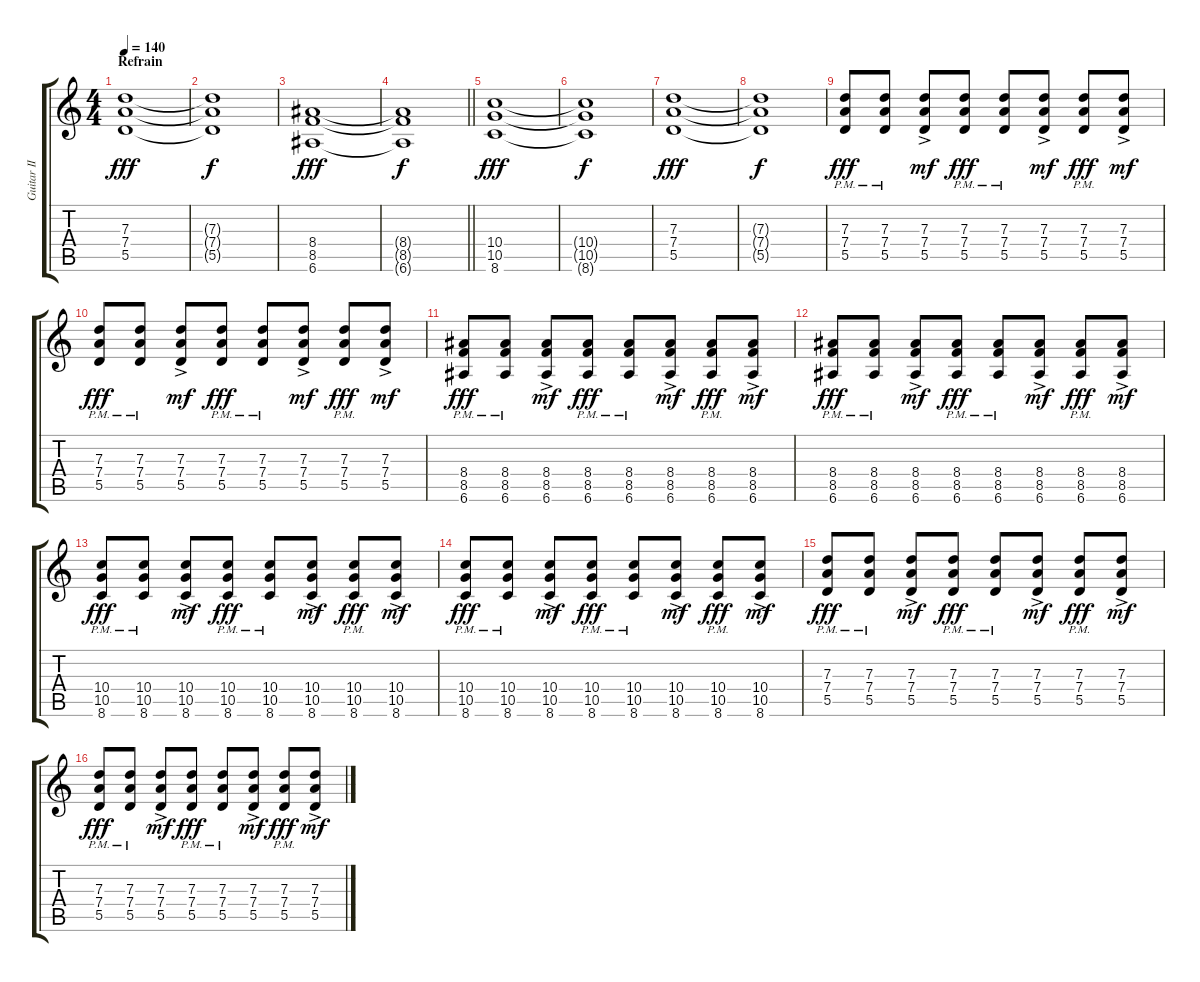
\track ("Guitar II" "Guitar II") {instrument distortionguitar}
\staff {score tabs}
\tuning (E4 B3 G3 D3 A2 E2) {hide}
\ts (4 4)
\section ("" "Refrain")
\tempo 140
\clef g2
\ks c
(7.3 7.4 5.5).1{dy fff} |
(7.3{t} 7.4{t} 5.5{t}).1{dy f} |
(8.4 8.5 6.6).1{dy fff} |
\barLineRight lightlight
(8.4{t} 8.5{t} 6.6{t}).1{dy f} |
(10.4 10.5 8.6).1{dy fff} |
(10.4{t} 10.5{t} 8.6{t}).1{dy f} |
(7.3 7.4 5.5).1{dy fff} |
(7.3{t} 7.4{t} 5.5{t}).1{dy f} |
(7.3{pm} 7.4{pm} 5.5{pm}).8{dy fff} (7.3{pm} 7.4{pm} 5.5{pm}).8 (7.3{ac} 7.4{ac} 5.5{ac}).8{dy mf} (7.3{pm} 7.4{pm} 5.5{pm}).8{dy fff} (7.3{pm} 7.4{pm} 5.5{pm}).8 (7.3{ac} 7.4{ac} 5.5{ac}).8{dy mf} (7.3{pm} 7.4{pm} 5.5{pm}).8{dy fff} (7.3{ac} 7.4{ac} 5.5{ac}).8{dy mf} |
(7.3{pm} 7.4{pm} 5.5{pm}).8{dy fff} (7.3{pm} 7.4{pm} 5.5{pm}).8 (7.3{ac} 7.4{ac} 5.5{ac}).8{dy mf} (7.3{pm} 7.4{pm} 5.5{pm}).8{dy fff} (7.3{pm} 7.4{pm} 5.5{pm}).8 (7.3{ac} 7.4{ac} 5.5{ac}).8{dy mf} (7.3{pm} 7.4{pm} 5.5{pm}).8{dy fff} (7.3{ac} 7.4{ac} 5.5{ac}).8{dy mf} |
(8.4{pm} 8.5{pm} 6.6{pm}).8{dy fff} (8.4{pm} 8.5{pm} 6.6{pm}).8 (8.4{ac} 8.5{ac} 6.6{ac}).8{dy mf} (8.4{pm} 8.5{pm} 6.6{pm}).8{dy fff} (8.4{pm} 8.5{pm} 6.6{pm}).8 (8.4{ac} 8.5{ac} 6.6{ac}).8{dy mf} (8.4{pm} 8.5{pm} 6.6{pm}).8{dy fff} (8.4{ac} 8.5{ac} 6.6{ac}).8{dy mf} |
(8.4{pm} 8.5{pm} 6.6{pm}).8{dy fff} (8.4{pm} 8.5{pm} 6.6{pm}).8 (8.4{ac} 8.5{ac} 6.6{ac}).8{dy mf} (8.4{pm} 8.5{pm} 6.6{pm}).8{dy fff} (8.4{pm} 8.5{pm} 6.6{pm}).8 (8.4{ac} 8.5{ac} 6.6{ac}).8{dy mf} (8.4{pm} 8.5{pm} 6.6{pm}).8{dy fff} (8.4{ac} 8.5{ac} 6.6{ac}).8{dy mf} |
(10.4{pm} 10.5{pm} 8.6{pm}).8{dy fff} (10.4{pm} 10.5{pm} 8.6{pm}).8 (10.4{ac} 10.5{ac} 8.6{ac}).8{dy mf} (10.4{pm} 10.5{pm} 8.6{pm}).8{dy fff} (10.4{pm} 10.5{pm} 8.6{pm}).8 (10.4{ac} 10.5{ac} 8.6{ac}).8{dy mf} (10.4{pm} 10.5{pm} 8.6{pm}).8{dy fff} (10.4{ac} 10.5{ac} 8.6{ac}).8{dy mf} |
(10.4{pm} 10.5{pm} 8.6{pm}).8{dy fff} (10.4{pm} 10.5{pm} 8.6{pm}).8 (10.4{ac} 10.5{ac} 8.6{ac}).8{dy mf} (10.4{pm} 10.5{pm} 8.6{pm}).8{dy fff} (10.4{pm} 10.5{pm} 8.6{pm}).8 (10.4{ac} 10.5{ac} 8.6{ac}).8{dy mf} (10.4{pm} 10.5{pm} 8.6{pm}).8{dy fff} (10.4{ac} 10.5{ac} 8.6{ac}).8{dy mf} |
(7.3{pm} 7.4{pm} 5.5{pm}).8{dy fff} (7.3{pm} 7.4{pm} 5.5{pm}).8 (7.3{ac} 7.4{ac} 5.5{ac}).8{dy mf} (7.3{pm} 7.4{pm} 5.5{pm}).8{dy fff} (7.3{pm} 7.4{pm} 5.5{pm}).8 (7.3{ac} 7.4{ac} 5.5{ac}).8{dy mf} (7.3{pm} 7.4{pm} 5.5{pm}).8{dy fff} (7.3{ac} 7.4{ac} 5.5{ac}).8{dy mf} |
(7.3{pm} 7.4{pm} 5.5{pm}).8{dy fff} (7.3{pm} 7.4{pm} 5.5{pm}).8 (7.3{ac} 7.4{ac} 5.5{ac}).8{dy mf} (7.3{pm} 7.4{pm} 5.5{pm}).8{dy fff} (7.3{pm} 7.4{pm} 5.5{pm}).8 (7.3{ac} 7.4{ac} 5.5{ac}).8{dy mf} (7.3{pm} 7.4{pm} 5.5{pm}).8{dy fff} (7.3{ac} 7.4{ac} 5.5{ac}).8{dy mf}
